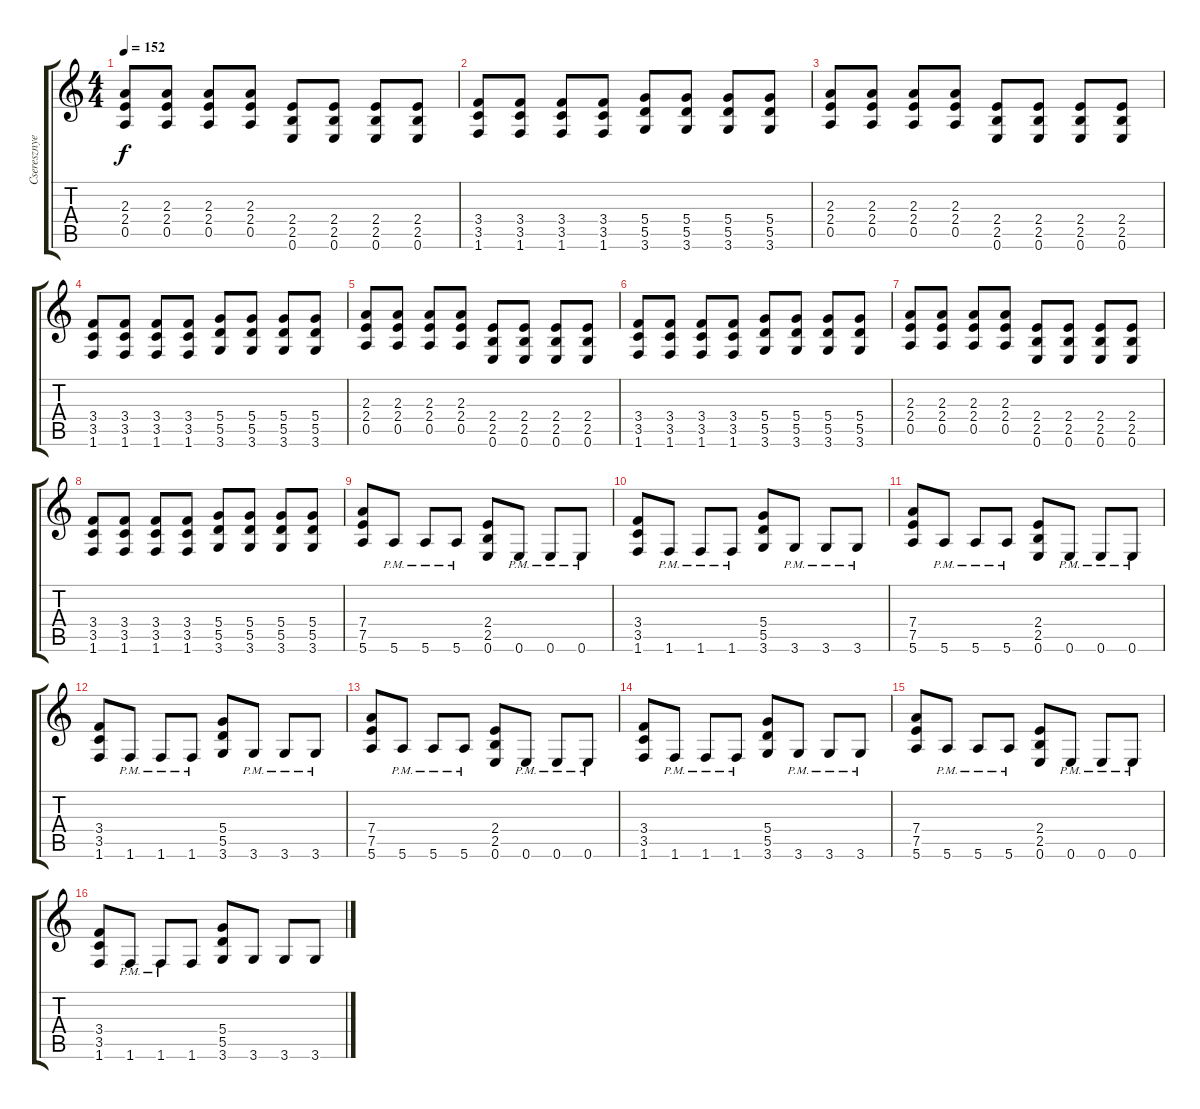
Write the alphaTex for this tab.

\track ("Cseresznye" "Cseresznye") {instrument distortionguitar}
\staff {score tabs}
\tuning (E4 B3 G3 D3 A2 E2) {hide}
\ts (4 4)
\tempo 152
\clef g2
\ks c
(2.3 2.4 0.5).8{dy f} (2.3 2.4 0.5).8 (2.3 2.4 0.5).8 (2.3 2.4 0.5).8 (2.4 2.5 0.6).8 (2.4 2.5 0.6).8 (2.4 2.5 0.6).8 (2.4 2.5 0.6).8 |
(3.4 3.5 1.6).8 (3.4 3.5 1.6).8 (3.4 3.5 1.6).8 (3.4 3.5 1.6).8 (5.4 5.5 3.6).8 (5.4 5.5 3.6).8 (5.4 5.5 3.6).8 (5.4 5.5 3.6).8 |
(2.3 2.4 0.5).8 (2.3 2.4 0.5).8 (2.3 2.4 0.5).8 (2.3 2.4 0.5).8 (2.4 2.5 0.6).8 (2.4 2.5 0.6).8 (2.4 2.5 0.6).8 (2.4 2.5 0.6).8 |
(3.4 3.5 1.6).8 (3.4 3.5 1.6).8 (3.4 3.5 1.6).8 (3.4 3.5 1.6).8 (5.4 5.5 3.6).8 (5.4 5.5 3.6).8 (5.4 5.5 3.6).8 (5.4 5.5 3.6).8 |
(2.3 2.4 0.5).8 (2.3 2.4 0.5).8 (2.3 2.4 0.5).8 (2.3 2.4 0.5).8 (2.4 2.5 0.6).8 (2.4 2.5 0.6).8 (2.4 2.5 0.6).8 (2.4 2.5 0.6).8 |
(3.4 3.5 1.6).8 (3.4 3.5 1.6).8 (3.4 3.5 1.6).8 (3.4 3.5 1.6).8 (5.4 5.5 3.6).8 (5.4 5.5 3.6).8 (5.4 5.5 3.6).8 (5.4 5.5 3.6).8 |
(2.3 2.4 0.5).8 (2.3 2.4 0.5).8 (2.3 2.4 0.5).8 (2.3 2.4 0.5).8 (2.4 2.5 0.6).8 (2.4 2.5 0.6).8 (2.4 2.5 0.6).8 (2.4 2.5 0.6).8 |
(3.4 3.5 1.6).8 (3.4 3.5 1.6).8 (3.4 3.5 1.6).8 (3.4 3.5 1.6).8 (5.4 5.5 3.6).8 (5.4 5.5 3.6).8 (5.4 5.5 3.6).8 (5.4 5.5 3.6).8 |
(7.4 7.5 5.6).8 5.6{pm}.8 5.6{pm}.8 5.6{pm}.8 (2.4 2.5 0.6).8 0.6{pm}.8 0.6{pm}.8 0.6{pm}.8 |
(3.4 3.5 1.6).8 1.6{pm}.8 1.6{pm}.8 1.6{pm}.8 (5.4 5.5 3.6).8 3.6{pm}.8 3.6{pm}.8 3.6{pm}.8 |
(7.4 7.5 5.6).8 5.6{pm}.8 5.6{pm}.8 5.6{pm}.8 (2.4 2.5 0.6).8 0.6{pm}.8 0.6{pm}.8 0.6{pm}.8 |
(3.4 3.5 1.6).8 1.6{pm}.8 1.6{pm}.8 1.6{pm}.8 (5.4 5.5 3.6).8 3.6{pm}.8 3.6{pm}.8 3.6{pm}.8 |
(7.4 7.5 5.6).8 5.6{pm}.8 5.6{pm}.8 5.6{pm}.8 (2.4 2.5 0.6).8 0.6{pm}.8 0.6{pm}.8 0.6{pm}.8 |
(3.4 3.5 1.6).8 1.6{pm}.8 1.6{pm}.8 1.6{pm}.8 (5.4 5.5 3.6).8 3.6{pm}.8 3.6{pm}.8 3.6{pm}.8 |
(7.4 7.5 5.6).8 5.6{pm}.8 5.6{pm}.8 5.6{pm}.8 (2.4 2.5 0.6).8 0.6{pm}.8 0.6{pm}.8 0.6{pm}.8 |
(3.4 3.5 1.6).8 1.6{pm}.8 1.6{pm}.8 1.6.8 (5.4 5.5 3.6).8 3.6.8 3.6.8 3.6.8
